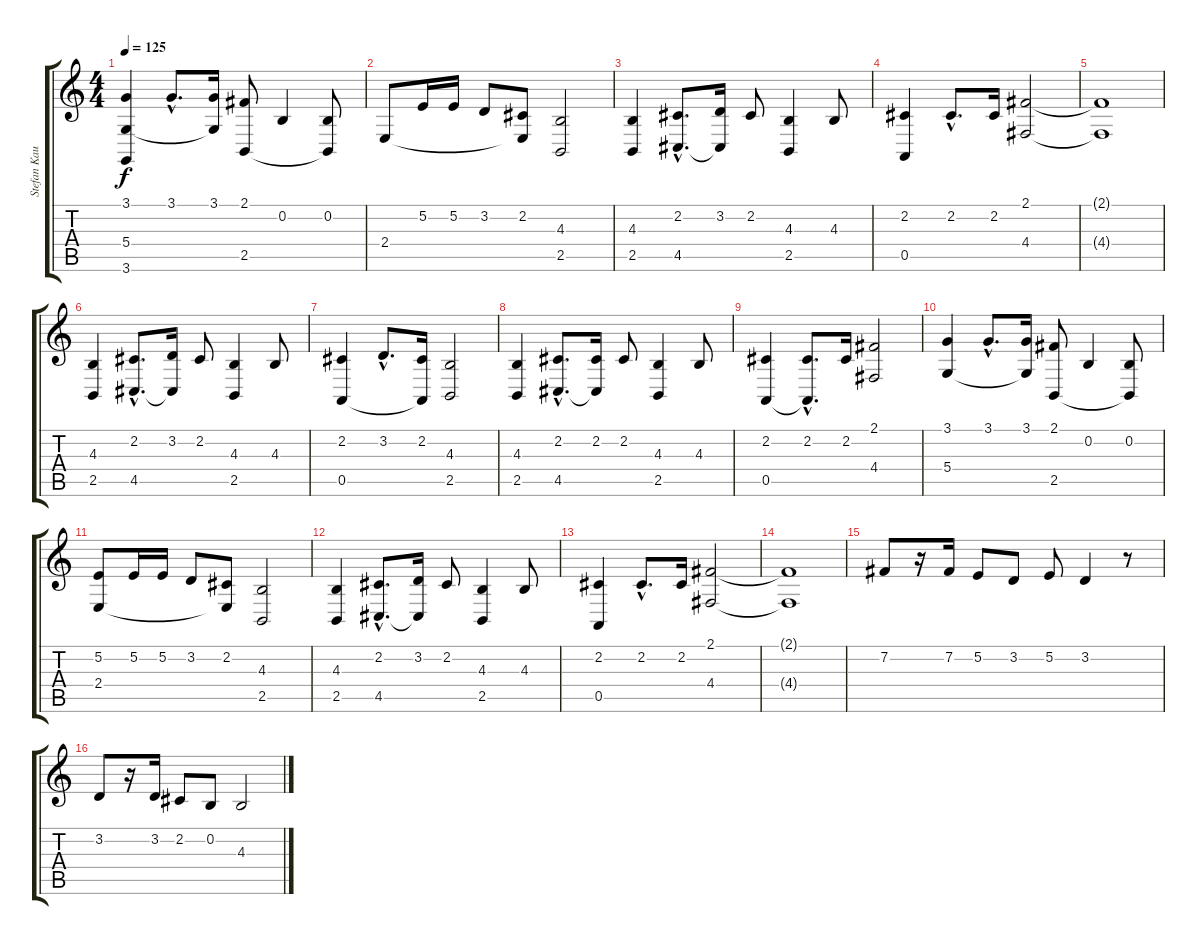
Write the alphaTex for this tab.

\track ("Stefan Kaufmann - accordion" "Stefan Kau") {instrument accordion}
\staff {score tabs}
\tuning (E4 B3 G3 D3 A2 E2) {hide}
\ts (4 4)
\tempo 125
\clef g2
\ks c
(3.1 5.4 3.6).4{dy f} 3.1{hac}.8{d} (3.1 5.4{t}).16 (2.1 2.5).8 0.2.4 (0.2 2.5{t}).8 |
2.4.8 5.2.16 5.2.16 3.2.8 (2.2 2.4{t}).8 (4.3 2.5).2 |
(4.3 2.5).4 (2.2{hac} 4.5{hac}).8{d} (3.2 4.5{t}).16 2.2.8 (4.3 2.5).4 4.3.8 |
(2.2 0.5).4 2.2{hac}.8{d} 2.2.16 (2.1 4.4).2 |
(2.1{t} 4.4{t}).1 |
(4.3 2.5).4 (2.2{hac} 4.5{hac}).8{d} (3.2 4.5{t}).16 2.2.8 (4.3 2.5).4 4.3.8 |
(2.2 0.5).4 3.2{hac}.8{d} (2.2 0.5{t}).16 (4.3 2.5).2 |
(4.3 2.5).4 (2.2{hac} 4.5{hac}).8{d} (2.2 4.5{t}).16 2.2.8 (4.3 2.5).4 4.3.8 |
(2.2 0.5).4 (2.2{hac} 0.5{hac t}).8{d} 2.2.16 (2.1 4.4).2 |
(3.1 5.4).4 3.1{hac}.8{d} (3.1 5.4{t}).16 (2.1 2.5).8 0.2.4 (0.2 2.5{t}).8 |
(5.2 2.4).8 5.2.16 5.2.16 3.2.8 (2.2 2.4{t}).8 (4.3 2.5).2 |
(4.3 2.5).4 (2.2{hac} 4.5{hac}).8{d} (3.2 4.5{t}).16 2.2.8 (4.3 2.5).4 4.3.8 |
(2.2 0.5).4 2.2{hac}.8{d} 2.2.16 (2.1 4.4).2 |
(2.1{t} 4.4{t}).1 |
7.2.8 r.16 7.2.16 5.2.8 3.2.8 5.2.8 3.2.4 r.8 |
3.2.8 r.16 3.2.16 2.2.8 0.2.8 4.3.2
